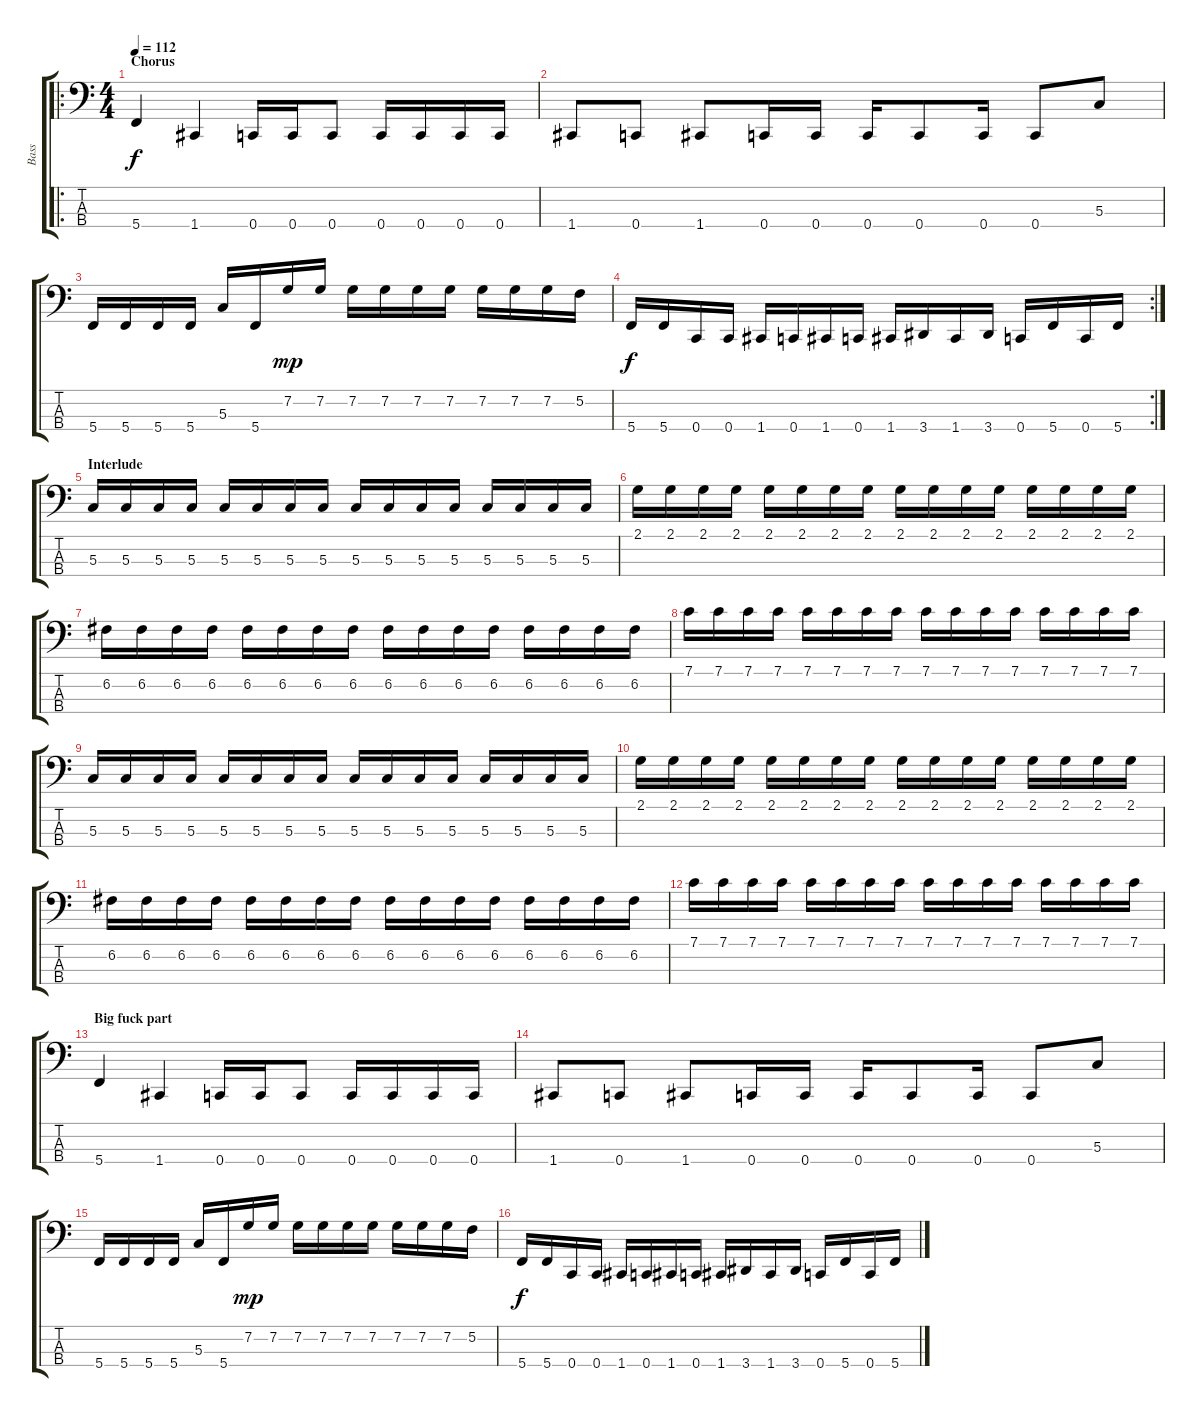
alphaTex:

\track ("Bass" "Bass") {instrument electricbassfinger}
\staff {score tabs}
\tuning (F2 C2 G1 C1) {hide}
\ro
\ts (4 4)
\section ("" "Chorus")
\tempo 112
\clef f4
\ks c
5.4.4{dy f} 1.4.4 0.4.16 0.4.16 0.4.8 0.4.16 0.4.16 0.4.16 0.4.16 |
1.4.8 0.4.8 1.4.8 0.4.16 0.4.16 0.4.16 0.4.8 0.4.16 0.4.8 5.3.8 |
5.4.16 5.4.16 5.4.16 5.4.16 5.3.16 5.4.16 7.2.16{dy mp} 7.2.16 7.2.16 7.2.16 7.2.16 7.2.16 7.2.16 7.2.16 7.2.16 5.2.16 |
\rc 2
5.4.16{dy f} 5.4.16 0.4.16 0.4.16 1.4.16 0.4.16 1.4.16 0.4.16 1.4.16 3.4.16 1.4.16 3.4.16 0.4.16 5.4.16 0.4.16 5.4.16 |
\section ("" "Interlude")
5.3.16 5.3.16 5.3.16 5.3.16 5.3.16 5.3.16 5.3.16 5.3.16 5.3.16 5.3.16 5.3.16 5.3.16 5.3.16 5.3.16 5.3.16 5.3.16 |
2.1.16 2.1.16 2.1.16 2.1.16 2.1.16 2.1.16 2.1.16 2.1.16 2.1.16 2.1.16 2.1.16 2.1.16 2.1.16 2.1.16 2.1.16 2.1.16 |
6.2.16 6.2.16 6.2.16 6.2.16 6.2.16 6.2.16 6.2.16 6.2.16 6.2.16 6.2.16 6.2.16 6.2.16 6.2.16 6.2.16 6.2.16 6.2.16 |
7.1.16 7.1.16 7.1.16 7.1.16 7.1.16 7.1.16 7.1.16 7.1.16 7.1.16 7.1.16 7.1.16 7.1.16 7.1.16 7.1.16 7.1.16 7.1.16 |
5.3.16 5.3.16 5.3.16 5.3.16 5.3.16 5.3.16 5.3.16 5.3.16 5.3.16 5.3.16 5.3.16 5.3.16 5.3.16 5.3.16 5.3.16 5.3.16 |
2.1.16 2.1.16 2.1.16 2.1.16 2.1.16 2.1.16 2.1.16 2.1.16 2.1.16 2.1.16 2.1.16 2.1.16 2.1.16 2.1.16 2.1.16 2.1.16 |
6.2.16 6.2.16 6.2.16 6.2.16 6.2.16 6.2.16 6.2.16 6.2.16 6.2.16 6.2.16 6.2.16 6.2.16 6.2.16 6.2.16 6.2.16 6.2.16 |
7.1.16 7.1.16 7.1.16 7.1.16 7.1.16 7.1.16 7.1.16 7.1.16 7.1.16 7.1.16 7.1.16 7.1.16 7.1.16 7.1.16 7.1.16 7.1.16 |
\section ("" "Big fuck part")
5.4.4 1.4.4 0.4.16 0.4.16 0.4.8 0.4.16 0.4.16 0.4.16 0.4.16 |
1.4.8 0.4.8 1.4.8 0.4.16 0.4.16 0.4.16 0.4.8 0.4.16 0.4.8 5.3.8 |
5.4.16 5.4.16 5.4.16 5.4.16 5.3.16 5.4.16 7.2.16{dy mp} 7.2.16 7.2.16 7.2.16 7.2.16 7.2.16 7.2.16 7.2.16 7.2.16 5.2.16 |
5.4.16{dy f} 5.4.16 0.4.16 0.4.16 1.4.16 0.4.16 1.4.16 0.4.16 1.4.16 3.4.16 1.4.16 3.4.16 0.4.16 5.4.16 0.4.16 5.4.16
